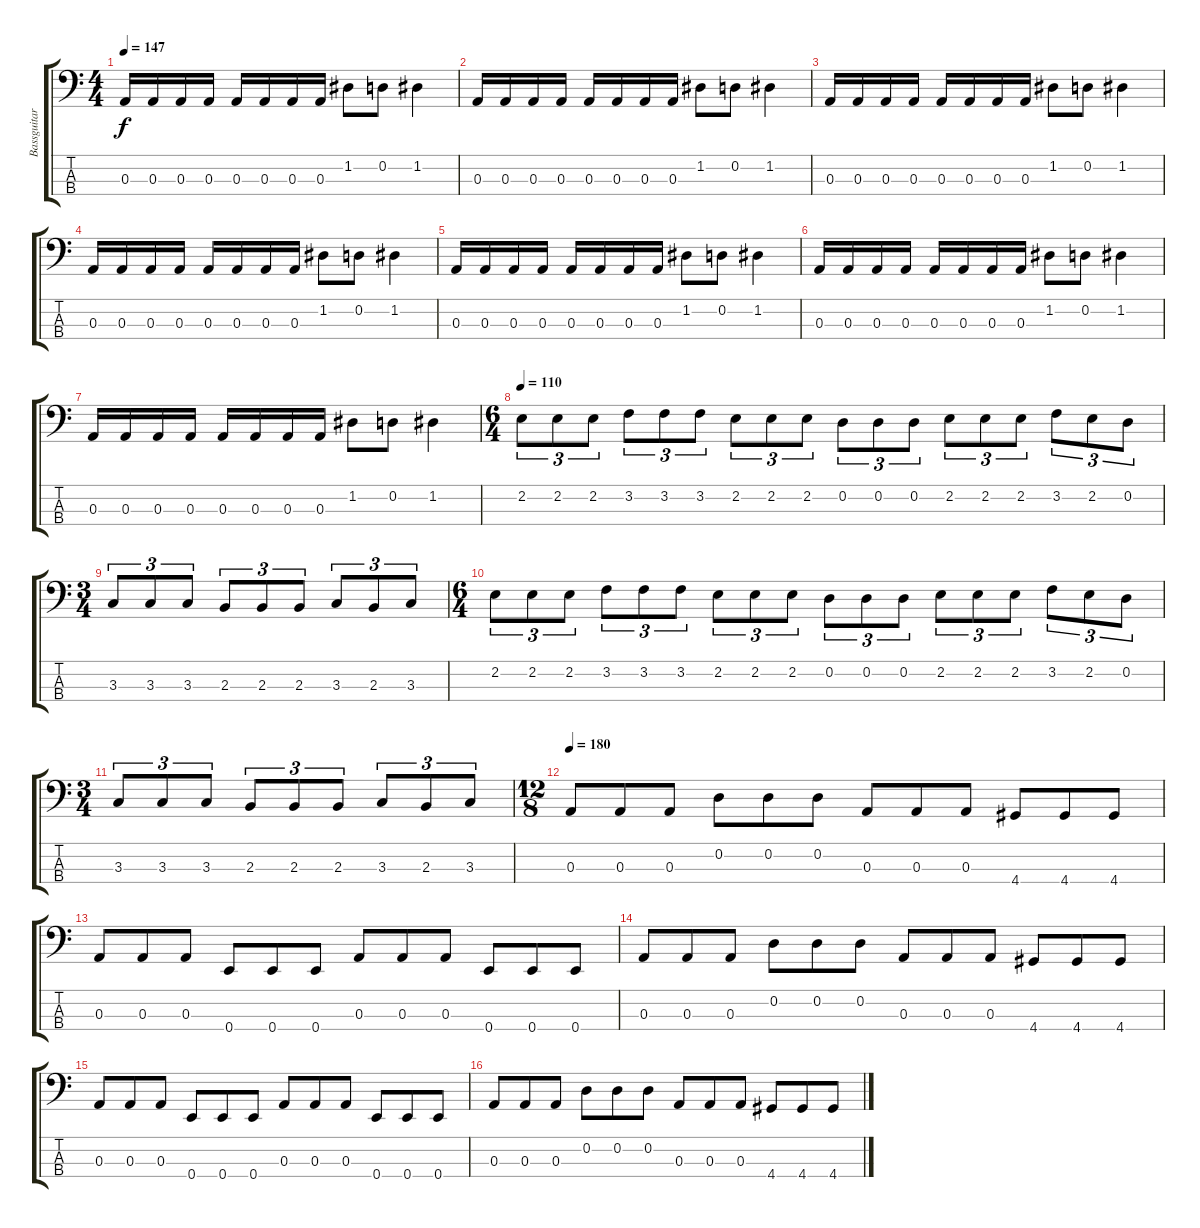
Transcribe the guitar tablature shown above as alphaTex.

\track ("Bassguitar" "Bassguitar") {instrument electricbassfinger}
\staff {score tabs}
\tuning (G2 D2 A1 E1) {hide}
\ts (4 4)
\tempo 147
\clef f4
\ks c
0.3.16{dy f} 0.3.16 0.3.16 0.3.16 0.3.16 0.3.16 0.3.16 0.3.16 1.2.8 0.2.8 1.2.4 |
0.3.16 0.3.16 0.3.16 0.3.16 0.3.16 0.3.16 0.3.16 0.3.16 1.2.8 0.2.8 1.2.4 |
0.3.16 0.3.16 0.3.16 0.3.16 0.3.16 0.3.16 0.3.16 0.3.16 1.2.8 0.2.8 1.2.4 |
0.3.16 0.3.16 0.3.16 0.3.16 0.3.16 0.3.16 0.3.16 0.3.16 1.2.8 0.2.8 1.2.4 |
0.3.16 0.3.16 0.3.16 0.3.16 0.3.16 0.3.16 0.3.16 0.3.16 1.2.8 0.2.8 1.2.4 |
0.3.16 0.3.16 0.3.16 0.3.16 0.3.16 0.3.16 0.3.16 0.3.16 1.2.8 0.2.8 1.2.4 |
0.3.16 0.3.16 0.3.16 0.3.16 0.3.16 0.3.16 0.3.16 0.3.16 1.2.8 0.2.8 1.2.4 |
\ts (6 4)
\tempo 110
2.2.8{tu (3 2)} 2.2.8{tu (3 2)} 2.2.8{tu (3 2)} 3.2.8{tu (3 2)} 3.2.8{tu (3 2)} 3.2.8{tu (3 2)} 2.2.8{tu (3 2)} 2.2.8{tu (3 2)} 2.2.8{tu (3 2)} 0.2.8{tu (3 2)} 0.2.8{tu (3 2)} 0.2.8{tu (3 2)} 2.2.8{tu (3 2)} 2.2.8{tu (3 2)} 2.2.8{tu (3 2)} 3.2.8{tu (3 2)} 2.2.8{tu (3 2)} 0.2.8{tu (3 2)} |
\ts (3 4)
3.3.8{tu (3 2)} 3.3.8{tu (3 2)} 3.3.8{tu (3 2)} 2.3.8{tu (3 2)} 2.3.8{tu (3 2)} 2.3.8{tu (3 2)} 3.3.8{tu (3 2)} 2.3.8{tu (3 2)} 3.3.8{tu (3 2)} |
\ts (6 4)
2.2.8{tu (3 2)} 2.2.8{tu (3 2)} 2.2.8{tu (3 2)} 3.2.8{tu (3 2)} 3.2.8{tu (3 2)} 3.2.8{tu (3 2)} 2.2.8{tu (3 2)} 2.2.8{tu (3 2)} 2.2.8{tu (3 2)} 0.2.8{tu (3 2)} 0.2.8{tu (3 2)} 0.2.8{tu (3 2)} 2.2.8{tu (3 2)} 2.2.8{tu (3 2)} 2.2.8{tu (3 2)} 3.2.8{tu (3 2)} 2.2.8{tu (3 2)} 0.2.8{tu (3 2)} |
\ts (3 4)
3.3.8{tu (3 2)} 3.3.8{tu (3 2)} 3.3.8{tu (3 2)} 2.3.8{tu (3 2)} 2.3.8{tu (3 2)} 2.3.8{tu (3 2)} 3.3.8{tu (3 2)} 2.3.8{tu (3 2)} 3.3.8{tu (3 2)} |
\ts (12 8)
\tempo 180
0.3.8 0.3.8 0.3.8 0.2.8 0.2.8 0.2.8 0.3.8 0.3.8 0.3.8 4.4.8 4.4.8 4.4.8 |
0.3.8 0.3.8 0.3.8 0.4.8 0.4.8 0.4.8 0.3.8 0.3.8 0.3.8 0.4.8 0.4.8 0.4.8 |
0.3.8 0.3.8 0.3.8 0.2.8 0.2.8 0.2.8 0.3.8 0.3.8 0.3.8 4.4.8 4.4.8 4.4.8 |
0.3.8 0.3.8 0.3.8 0.4.8 0.4.8 0.4.8 0.3.8 0.3.8 0.3.8 0.4.8 0.4.8 0.4.8 |
0.3.8 0.3.8 0.3.8 0.2.8 0.2.8 0.2.8 0.3.8 0.3.8 0.3.8 4.4.8 4.4.8 4.4.8
